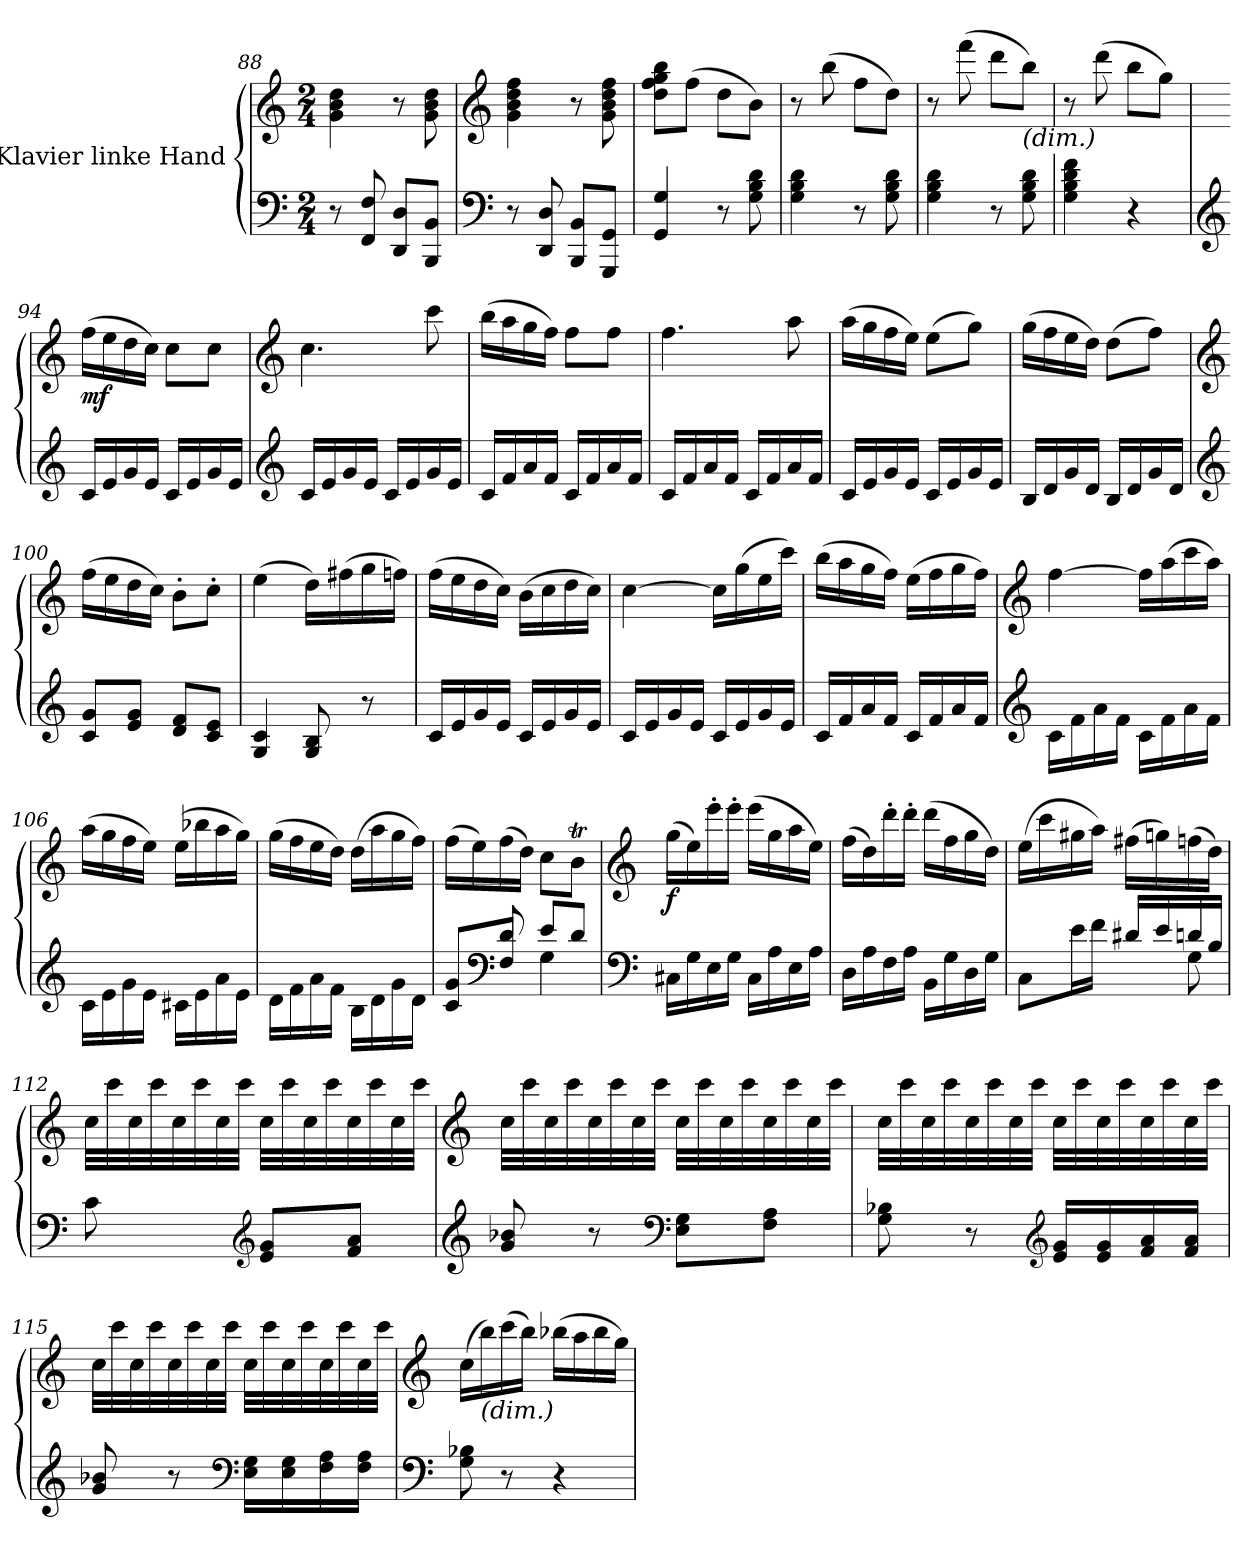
**kern	**kern	**dynam
*part1	*part1	*part1
*staff2	*staff1	*staff1/2
*I"Klavier linke Hand	*	*
*clefF4	*clefG2	*
*k[]	*k[]	*
*M2/4	*M2/4	*
=88	=88	=88
8r	4g\ 4b\ 4dd\	.
8FF/ 8F/	.	.
8DD/ 8D/L	8r	.
8BBB/ 8BB/J	8g\ 8b\ 8dd\	.
!!LO:LB:g=z
=89	=89	=89
*clefF4	*clefG2	*
8r	4g\ 4b\ 4dd\ 4ff\	.
8DD/ 8D/	.	.
8BBB/ 8BB/L	8r	.
8GGG/ 8GG/J	8g\ 8b\ 8dd\ 8ff\	.
=90	=90	=90
4GG/ 4G/	8dd\ 8ff\ 8gg\ 8bb\L	.
.	(8ff\J	.
8r	8dd\L	.
8G\ 8B\ 8d\	8b\J)	.
=91	=91	=91
4G\ 4B\ 4d\	8r	.
.	(8bb\	.
8r	8ff\L	.
8G\ 8B\ 8d\	8dd\J)	.
=92	=92	=92
4G\ 4B\ 4d\	8r	.
.	(8fff\	.
8r	8ddd\L	.
!	!LO:TX:b:i:t=(dim.)	!
8G\ 8B\ 8d\	8bb\J)	.
=93	=93	=93
4G\ 4B\ 4d\ 4f\	8r	.
.	(8ddd\	.
4r	8bb\L	.
.	8gg\J)	.
=94	=94	=94
*clefG2	*	*
!	!	!LO:DY:b
16c/LL	(16ff\LL	mf
16e/	16ee\	.
16g/	16dd\	.
16e/JJ	16cc\JJ)	.
16c/LL	8cc\L	.
16e/	.	.
16g/	8cc\J	.
16e/JJ	.	.
!!LO:LB:g=z
=95	=95	=95
*clefG2	*clefG2	*
16c/LL	4.cc\	.
16e/	.	.
16g/	.	.
16e/JJ	.	.
16c/LL	.	.
16e/	.	.
16g/	8ccc\	.
16e/JJ	.	.
=96	=96	=96
16c/LL	(16bb\LL	.
16f/	16aa\	.
16a/	16gg\	.
16f/JJ	16ff\JJ)	.
16c/LL	8ff\L	.
16f/	.	.
16a/	8ff\J	.
16f/JJ	.	.
=97	=97	=97
16c/LL	4.ff\	.
16f/	.	.
16a/	.	.
16f/JJ	.	.
16c/LL	.	.
16f/	.	.
16a/	8aa\	.
16f/JJ	.	.
!!LO:LB:g=z
=98	=98	=98
16c/LL	(16aa\LL	.
16e/	16gg\	.
16g/	16ff\	.
16e/JJ	16ee\JJ)	.
16c/LL	(8ee\L	.
16e/	.	.
16g/	8gg\J)	.
16e/JJ	.	.
=99	=99	=99
16B/LL	(16gg\LL	.
16d/	16ff\	.
16g/	16ee\	.
16d/JJ	16dd\JJ)	.
16B/LL	(8dd\L	.
16d/	.	.
16g/	8ff\J)	.
16d/JJ	.	.
!!LO:PB:g=z
=100	=100	=100
*clefG2	*clefG2	*
8c/ 8g/L	(16ff\LL	.
.	16ee\	.
8e/ 8g/J	16dd\	.
.	16cc\JJ)	.
8d/ 8f/L	8b'\L	.
8c/ 8e/J	8cc'\J	.
=101	=101	=101
4G/ 4c/	(4ee\	.
8G/ 8B/	16dd\LL)	.
.	(16ff#X\	.
8r	16gg\	.
.	16ffn\JJ)	.
=102	=102	=102
16c/LL	(16ff\LL	.
16e/	16ee\	.
16g/	16dd\	.
16e/JJ	16cc\JJ)	.
16c/LL	(16b\LL	.
16e/	16cc\	.
16g/	16dd\	.
16e/JJ	16cc\JJ)	.
=103	=103	=103
16c/LL	[4cc\	.
16e/	.	.
16g/	.	.
16e/JJ	.	.
16c/LL	16cc\LL]	.
16e/	(16gg\	.
16g/	16ee\	.
16e/JJ	16ccc\JJ)	.
!!LO:LB:g=z
=104	=104	=104
16c/LL	(16bb\LL	.
16f/	16aa\	.
16a/	16gg\	.
16f/JJ	16ff\JJ)	.
16c/LL	(16ee\LL	.
16f/	16ff\	.
16a/	16gg\	.
16f/JJ	16ff\JJ)	.
!!LO:LB:g=z
=105	=105	=105
*clefG2	*clefG2	*
*^	*	*
2ryy	16c\LL	[4ff\	.
.	16f\	.	.
.	16a\	.	.
.	16f\JJ	.	.
.	16c\LL	16ff\LL]	.
.	16f\	(16aa\	.
.	16a\	16ccc\	.
.	16f\JJ	16aa\JJ)	.
=106	=106	=106	=106
2ryy	16c\LL	(16aa\LL	.
.	16e\	16gg\	.
.	16g\	16ff\	.
.	16e\JJ	16ee\JJ)	.
.	16c#X\LL	(16ee\LL	.
.	16e\	16bb-X\	.
.	16a\	16aa\	.
.	16e\JJ	16gg\JJ)	.
=107	=107	=107	=107
2ryy	16d\LL	(16gg\LL	.
.	16f\	16ff\	.
.	16a\	16ee\	.
.	16f\JJ	16dd\JJ)	.
.	16B\LL	(16dd\LL	.
.	16d\	16aa\	.
.	16g\	16gg\	.
.	16d\JJ	16ff\JJ)	.
!!LO:LB:g=z
=108	=108	=108	=108
8ryy	8c/ 8g/L	(16ff\LL	.
.	.	16ee\)	.
*clefF4	*	*	*
8d/	8F/J	(16ff\	.
.	.	16dd\JJ)	.
8e/L	4G\	8cc\L	.
8d/J	.	8bt\J	.
!!LO:LB:g=z
=109	=109	=109	=109
*clefF4	*	*clefG2	*
!	!	!	!LO:DY:b
2ryy	16C#X\LL	(16gg\LL	f
.	16G\	16ee\)	.
.	16E\	16eee'\	.
.	16G\JJ	16eee'\JJ	.
.	16C#\LL	(16eee\LL	.
.	16A\	16gg\	.
.	16E\	16aa\	.
.	16A\JJ	16ee\JJ)	.
=110	=110	=110	=110
2ryy	16D\LL	(16ff\LL	.
.	16A\	16dd\)	.
.	16F\	16ddd'\	.
.	16A\JJ	16ddd'\JJ	.
.	16BB\LL	(16ddd\LL	.
.	16G\	16ff\	.
.	16D\	16gg\	.
.	16G\JJ	16dd\JJ)	.
=111	=111	=111	=111
8C\L	4.ryy	(16ee\LL	.
.	.	16ccc\	.
16e\L	.	16gg#X\	.
16f\JJ	.	16aa\JJ)	.
16d#X/LL	.	(16ff#X\LL	.
16e/	.	16ggn\)	.
16dn/	8G\	(16ffn\	.
16B/JJ	.	16dd\JJ)	.
!!LO:LB:g=z
=112	=112	=112	=112
4ryy	8c\	32cc\LLL	.
.	.	32ccc\	.
.	.	32cc\	.
.	.	32ccc\	.
.	4.ryy	32cc\	.
.	.	32ccc\	.
.	.	32cc\	.
.	.	32ccc\JJJ	.
*clefG2	*	*	*
8e/ 8g/L	.	32cc\LLL	.
.	.	32ccc\	.
.	.	32cc\	.
.	.	32ccc\	.
8f/ 8a/J	.	32cc\	.
.	.	32ccc\	.
.	.	32cc\	.
.	.	32ccc\JJJ	.
*v	*v	*	*
!!LO:PB:g=z
=113	=113	=113
*clefG2	*clefG2	*
8g/ 8b-X/	32cc\LLL	.
.	32ccc\	.
.	32cc\	.
.	32ccc\	.
8r	32cc\	.
.	32ccc\	.
.	32cc\	.
.	32ccc\JJJ	.
*clefF4	*	*
8E\ 8G\L	32cc\LLL	.
.	32ccc\	.
.	32cc\	.
.	32ccc\	.
8F\ 8A\J	32cc\	.
.	32ccc\	.
.	32cc\	.
.	32ccc\JJJ	.
!!LO:LB:g=z
=114	=114	=114
8G\ 8B-X\	32cc\LLL	.
.	32ccc\	.
.	32cc\	.
.	32ccc\	.
8r	32cc\	.
.	32ccc\	.
.	32cc\	.
.	32ccc\JJJ	.
*clefG2	*	*
16e/ 16g/LL	32cc\LLL	.
.	32ccc\	.
16e/ 16g/	32cc\	.
.	32ccc\	.
16f/ 16a/	32cc\	.
.	32ccc\	.
16f/ 16a/JJ	32cc\	.
.	32ccc\JJJ	.
!!LO:LB:g=z
=115	=115	=115
8g/ 8b-X/	32cc\LLL	.
.	32ccc\	.
.	32cc\	.
.	32ccc\	.
8r	32cc\	.
.	32ccc\	.
.	32cc\	.
.	32ccc\JJJ	.
*clefF4	*	*
16E\ 16G\LL	32cc\LLL	.
.	32ccc\	.
16E\ 16G\	32cc\	.
.	32ccc\	.
16F\ 16A\	32cc\	.
.	32ccc\	.
16F\ 16A\JJ	32cc\	.
.	32ccc\JJJ	.
!!LO:LB:g=z
=116	=116	=116
*clefF4	*clefG2	*
8G\ 8B-X\	(16cc\LL	.
!	!LO:TX:b:i:t=(dim.)	!
.	16bb\)	.
8r	(16ccc\	.
.	16bb\JJ)	.
4r	(16bb-X\LL	.
.	16aa\	.
.	16bb-\	.
.	16gg\JJ)	.
=	=	=
*-	*-	*-
